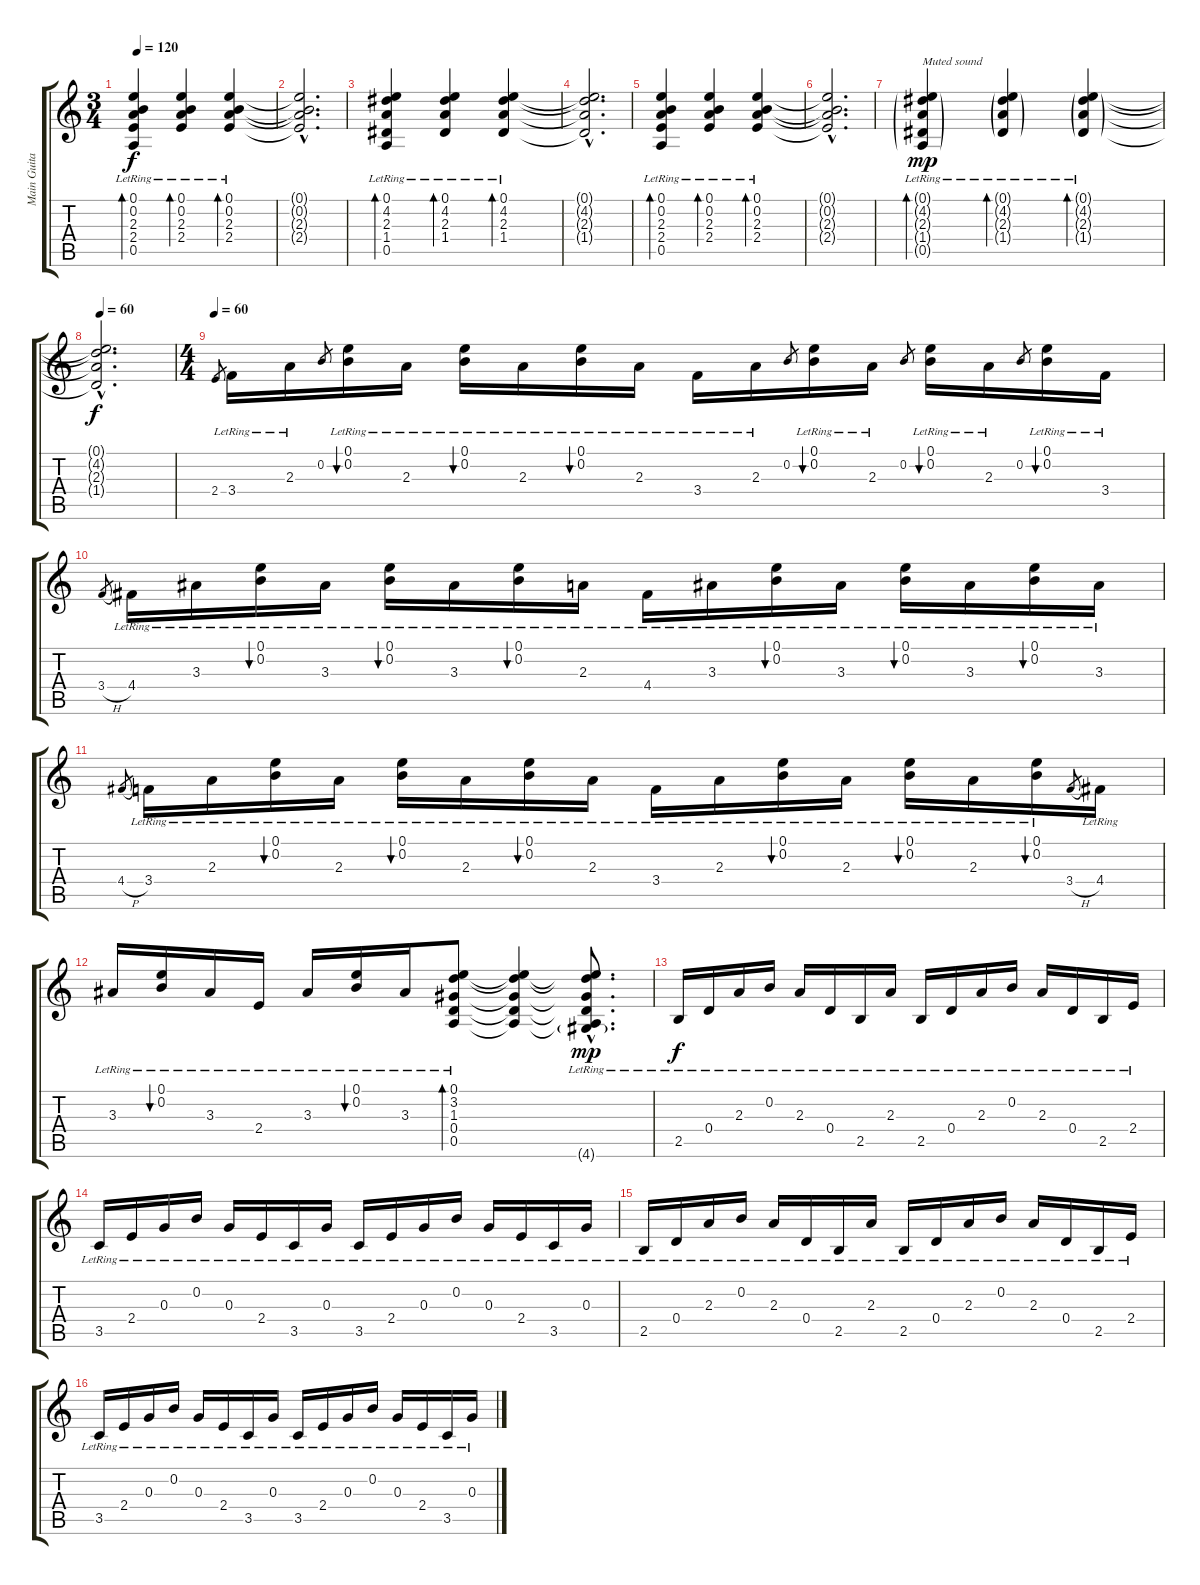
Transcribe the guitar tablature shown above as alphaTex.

\track ("Main Guitar" "Main Guita") {instrument acousticguitarsteel}
\staff {score tabs}
\tuning (E4 B3 G3 D3 A2 E2) {hide}
\ts (3 4)
\tempo 120
\clef g2
\ks c
(0.1{lr} 0.2{lr} 2.3{lr} 2.4{lr} 0.5{lr}).4{bd 480 dy f volume 16} (0.1{lr} 0.2{lr} 2.3{lr} 2.4{lr}).4{bd 480} (0.1{lr} 0.2{lr} 2.3{lr} 2.4{lr}).4{bd 480} |
(0.1{hac t} 0.2{hac t} 2.3{hac t} 2.4{hac t}).2{d} |
(0.1{lr} 4.2{lr} 2.3{lr} 1.4{lr} 0.5{lr}).4{bd 480 volume 13} (0.1{lr} 4.2{lr} 2.3{lr} 1.4{lr}).4{bd 480} (0.1{lr} 4.2{lr} 2.3{lr} 1.4{lr}).4{bd 480} |
(0.1{hac t} 4.2{hac t} 2.3{hac t} 1.4{hac t}).2{d} |
(0.1{lr} 0.2{lr} 2.3{lr} 2.4{lr} 0.5{lr}).4{bd 480 volume 10} (0.1{lr} 0.2{lr} 2.3{lr} 2.4{lr}).4{bd 480} (0.1{lr} 0.2{lr} 2.3{lr} 2.4{lr}).4{bd 480} |
(0.1{hac t} 0.2{hac t} 2.3{hac t} 2.4{hac t}).2{d} |
(0.1{g lr} 4.2{g lr} 2.3{g lr} 1.4{g lr} 0.5{g lr}).4{bd 480 txt "Muted sound" dy mp volume 16 instrument acousticguitarsteel} (0.1{g lr} 4.2{g lr} 2.3{g lr} 1.4{g lr}).4{bd 480} (0.1{g lr} 4.2{g lr} 2.3{g lr} 1.4{g lr}).4{bd 480} |
\tempo 60
(0.1{hac t} 4.2{hac t} 2.3{hac t} 1.4{hac t}).2{d dy f volume 13 balance 0 instrument acousticguitarsteel} |
\ts (4 4)
\tempo 60
2.4.8{gr} 3.4{lr}.16{balance 16} 2.3{lr}.16 0.2.8{gr} (0.1{lr} 0.2{lr}).16{bu 480} 2.3{lr}.16 (0.1{lr} 0.2{lr}).16{bu 480} 2.3{lr}.16 (0.1{lr} 0.2{lr}).16{bu 480} 2.3{lr}.16 3.4{lr}.16 2.3{lr}.16 0.2.8{gr} (0.1{lr} 0.2{lr}).16{bu 480} 2.3{lr}.16 0.2.8{gr} (0.1{lr} 0.2{lr}).16{bu 480} 2.3{lr}.16 0.2.8{gr} (0.1{lr} 0.2{lr}).16{bu 480} 3.4{lr}.16 |
3.4{h}.8{gr} 4.4{lr}.16 3.3{lr}.16 (0.1{lr} 0.2{lr}).16{bu 480} 3.3{lr}.16 (0.1{lr} 0.2{lr}).16{bu 480} 3.3{lr}.16 (0.1{lr} 0.2{lr}).16{bu 480} 2.3{lr}.16 4.4{lr}.16 3.3{lr}.16 (0.1{lr} 0.2{lr}).16{bu 480} 3.3{lr}.16 (0.1{lr} 0.2{lr}).16{bu 480} 3.3{lr}.16 (0.1{lr} 0.2{lr}).16{bu 480} 3.3{lr}.16 |
4.4{h}.8{gr} 3.4{lr}.16{balance 0} 2.3{lr}.16 (0.1{lr} 0.2{lr}).16{bu 480} 2.3{lr}.16 (0.1{lr} 0.2{lr}).16{bu 480} 2.3{lr}.16 (0.1{lr} 0.2{lr}).16{bu 480} 2.3{lr}.16 3.4{lr}.16 2.3{lr}.16 (0.1{lr} 0.2{lr}).16{bu 480} 2.3{lr}.16 (0.1{lr} 0.2{lr}).16{bu 480} 2.3{lr}.16 (0.1{lr} 0.2{lr}).16{bu 480} 3.4{h}.8{gr} 4.4{lr}.16 |
3.3{lr}.16 (0.1{lr} 0.2{lr}).16{bu 480} 3.3{lr}.16 2.4{lr}.16 3.3{lr}.16 (0.1{lr} 0.2{lr}).16{bu 480} 3.3{lr}.16 (0.1{lr} 3.2{lr} 1.3{lr} 0.4{lr} 0.5{lr}).8{bd 480} (0.1{t} 3.2{t} 1.3{t} 0.4{t} 0.5{t}).4 (0.1{hac t} 3.2{hac t} 1.3{hac t} 0.4{hac t} 0.5{hac t} 4.6{g hac lr}).8{d dy mp balance 8} |
2.5{lr}.16{dy f} 0.4{lr}.16 2.3{lr}.16 0.2{lr}.16 2.3{lr}.16 0.4{lr}.16 2.5{lr}.16 2.3{lr}.16 2.5{lr}.16 0.4{lr}.16 2.3{lr}.16 0.2{lr}.16 2.3{lr}.16 0.4{lr}.16 2.5{lr}.16 2.4{lr}.16 |
3.5{lr}.16 2.4{lr}.16 0.3{lr}.16 0.2{lr}.16 0.3{lr}.16 2.4{lr}.16 3.5{lr}.16 0.3{lr}.16 3.5{lr}.16 2.4{lr}.16 0.3{lr}.16 0.2{lr}.16 0.3{lr}.16 2.4{lr}.16 3.5{lr}.16 0.3{lr}.16 |
2.5{lr}.16 0.4{lr}.16 2.3{lr}.16 0.2{lr}.16 2.3{lr}.16 0.4{lr}.16 2.5{lr}.16 2.3{lr}.16 2.5{lr}.16 0.4{lr}.16 2.3{lr}.16 0.2{lr}.16 2.3{lr}.16 0.4{lr}.16 2.5{lr}.16 2.4{lr}.16 |
3.5{lr}.16 2.4{lr}.16 0.3{lr}.16 0.2{lr}.16 0.3{lr}.16 2.4{lr}.16 3.5{lr}.16 0.3{lr}.16 3.5{lr}.16 2.4{lr}.16 0.3{lr}.16 0.2{lr}.16 0.3{lr}.16 2.4{lr}.16 3.5{lr}.16 0.3{lr}.16
